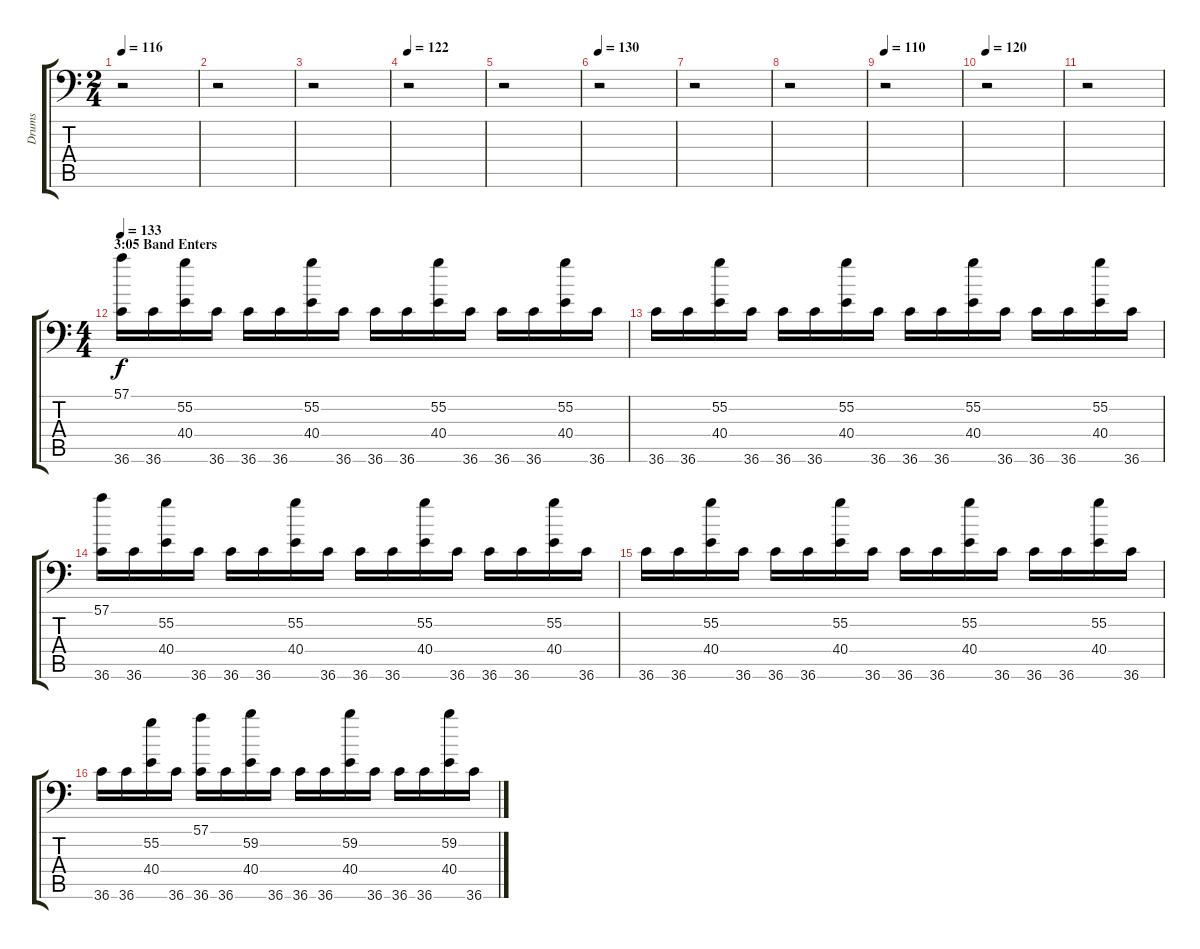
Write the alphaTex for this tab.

\track ("Drums" "Drums") {instrument acousticgrandpiano}
\staff {score tabs}
\tuning (C-1 C-1 C-1 C-1 C-1 C-1) {hide}
\ts (2 4)
\tempo 116
\clef f4
\ks c
r.2{dy f} |
r.2 |
r.2 |
\tempo 122
r.2 |
r.2 |
\tempo 130
r.2 |
r.2 |
r.2 |
\tempo 110
r.2 |
\tempo 120
r.2 |
r.2 |
\ts (4 4)
\section ("" "3:05 Band Enters")
\tempo 133
(57.1 36.6).16 36.6.16 (55.2 40.4).16 36.6.16 36.6.16 36.6.16 (55.2 40.4).16 36.6.16 36.6.16 36.6.16 (55.2 40.4).16 36.6.16 36.6.16 36.6.16 (55.2 40.4).16 36.6.16 |
36.6.16 36.6.16 (55.2 40.4).16 36.6.16 36.6.16 36.6.16 (55.2 40.4).16 36.6.16 36.6.16 36.6.16 (55.2 40.4).16 36.6.16 36.6.16 36.6.16 (55.2 40.4).16 36.6.16 |
(57.1 36.6).16 36.6.16 (55.2 40.4).16 36.6.16 36.6.16 36.6.16 (55.2 40.4).16 36.6.16 36.6.16 36.6.16 (55.2 40.4).16 36.6.16 36.6.16 36.6.16 (55.2 40.4).16 36.6.16 |
36.6.16 36.6.16 (55.2 40.4).16 36.6.16 36.6.16 36.6.16 (55.2 40.4).16 36.6.16 36.6.16 36.6.16 (55.2 40.4).16 36.6.16 36.6.16 36.6.16 (55.2 40.4).16 36.6.16 |
36.6.16 36.6.16 (55.2 40.4).16 36.6.16 (57.1 36.6).16 36.6.16 (59.2 40.4).16 36.6.16 36.6.16 36.6.16 (59.2 40.4).16 36.6.16 36.6.16 36.6.16 (59.2 40.4).16 36.6.16
